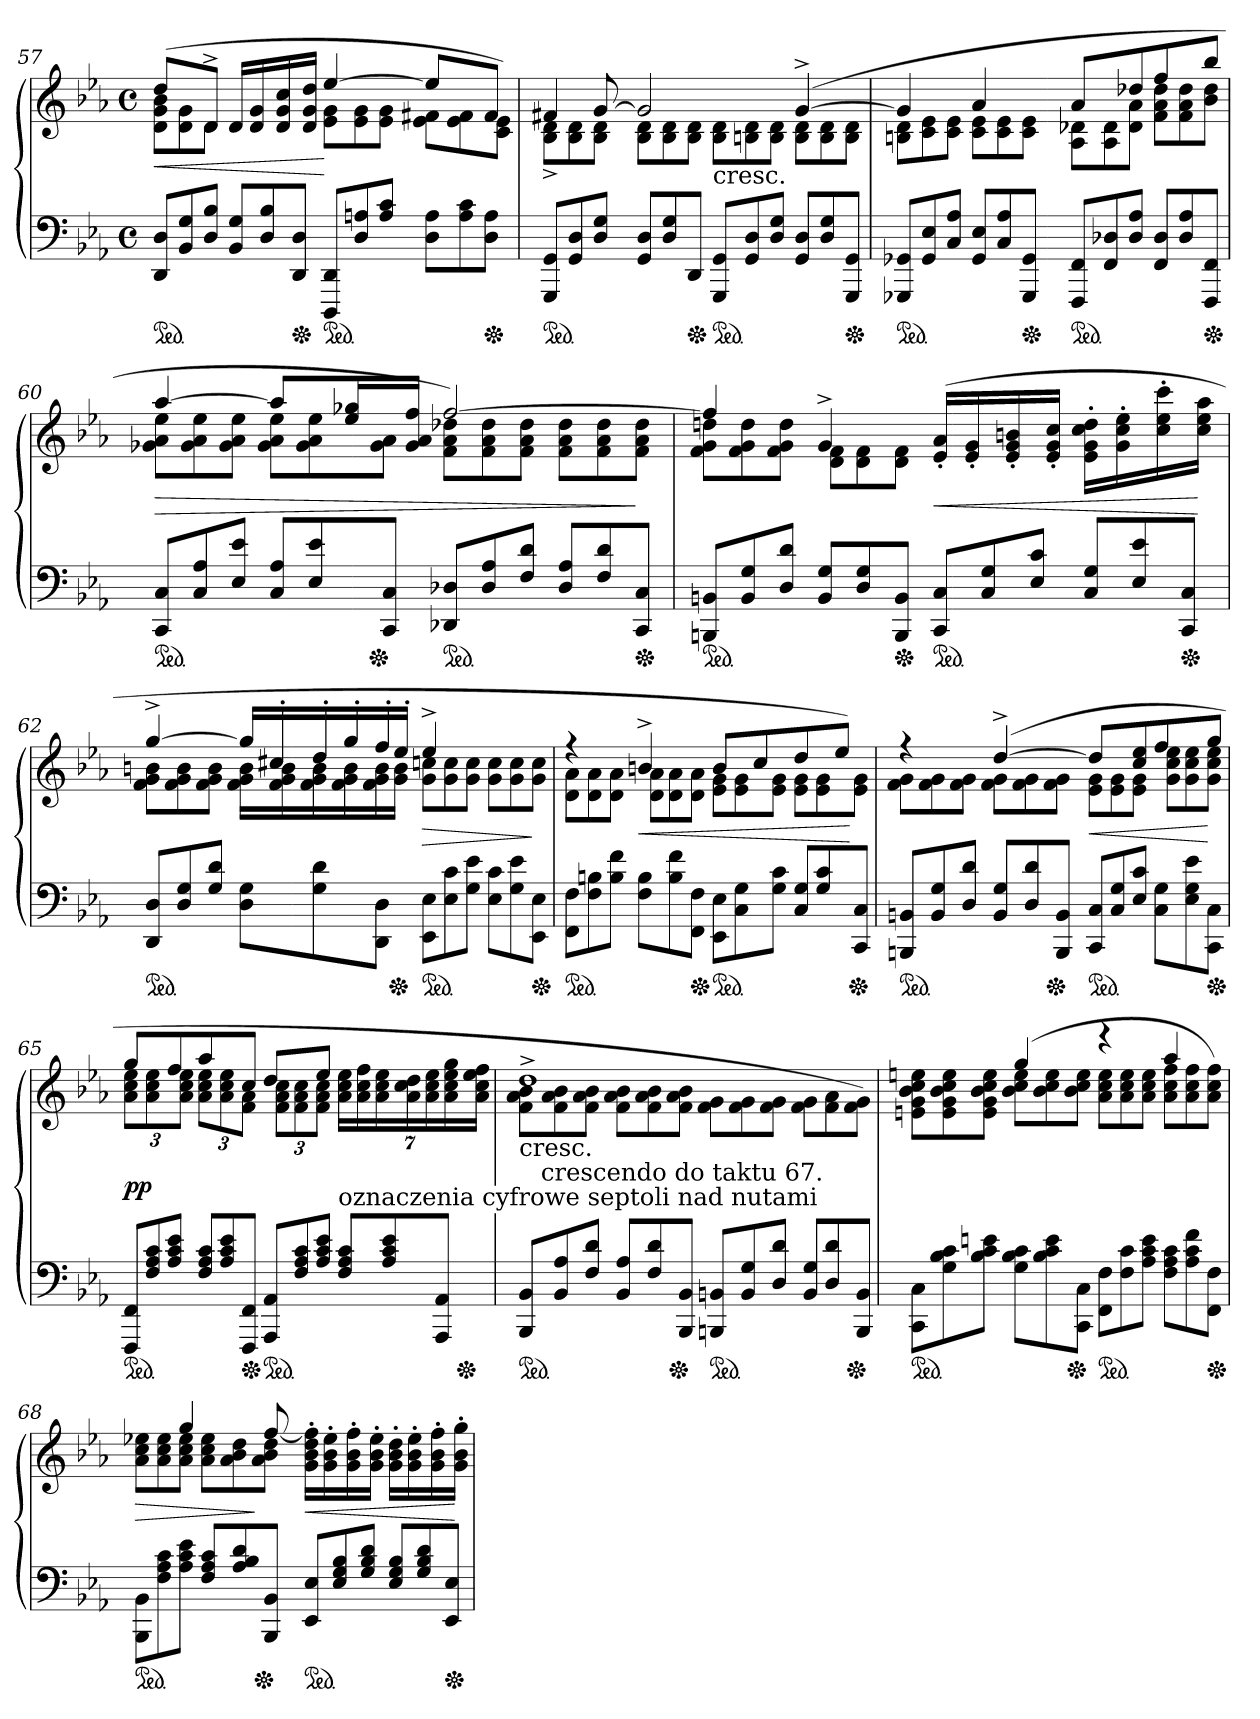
**kern	**kern	**dynam
*part1	*part1	*part1
*staff2	*staff1	*staff1/2
*clefF4	*clefG2	*
*k[b-e-a-]	*k[b-e-a-]	*
*M4/4	*M4/4	*
*met(c)	*met(c)	*
*Xtuplet	*Xtuplet	*
=57	=57	=57
*	*^	*
*ped	*	*	*
12DD\ 12D\L	(>12ddL	12d 12g 12b-L	<
12BB-/ 12G/	12rcccyy	12d 12g	.
12D 12B-J	12d^>J	12dJ	.
12BB-\ 12G\L	4rcccyy	16dLL	.
.	.	16d 16g	.
12D/ 12B-/	.	.	.
.	.	16d 16g 16cc	.
*Xped	*	*	*
12DD 12DJ	.	.	.
.	.	16d 16g 16ddJJ	.
*ped	*	*	*
12DDD\ 12DD\L	[4ee-	12e- 12gL	[
12D/ 12An/	.	12e- 12g	.
12A 12cJ	.	12e- 12gJ	.
12D 12AL	12ee-L]	12e- 12f#XL	.
12A 12c	12reeeyy	12e- 12f#	.
*Xped	*	*	*
12D 12AJ	12f#J	12c 12e-J)	.
=58	=58	=58	=58
*ped	*	*	*
12GGG/ 12GG/L	6f#X	12B-^< 12d^<L	.
12GG 12D	.	12B- 12d	.
12D 12GJ	[12g	12B- 12dJ	.
12GG\ 12D\L	2g]	12B- 12dL	.
12D/ 12G/	.	12B- 12d	.
*Xped	*	*	*
12DDJ	.	12B- 12dJ	.
!	!	!LO:TX:c:t=cresc.	!
*ped	*	*	*
12GGG\ 12GG\L	.	12B- 12dL	.
12GG 12D	.	12Bn 12d	.
12D/ 12G/J	.	12B 12dJ	.
12GG\ 12D\L	(>[4g^>	12B\ 12d\L	.
12D/ 12G/	.	12B 12d	.
*Xped	*	*	*
12GGG 12GGJ	.	12B 12dJ	.
=59	=59	=59	=59
*ped	*	*	*
12GGG-X/ 12GG-X/L	4gn]	12Bn 12dL	.
12GG- 12E-	.	12c 12e-	.
12C 12A-J	.	12c 12e-J	.
12GG-/ 12E-/L	4a-	12c 12e-L	.
12C 12A-	.	12c 12e-	.
*Xped	*	*	*
12GGG- 12GG-J	.	12c 12e-J	.
=-	=-	=-	=-
*ped	*	*	*
12FFF/ 12FF/L	12a-L	12A- 12d-XL	.
12FF 12D-X	12raayy	12A- 12d-	.
12D- 12A-J	12dd-X	12d- 12a-J	.
12FF/ 12D-/L	12ff	12f 12a- 12dd-L	.
12D- 12A-	12rcccyy	12f 12a- 12dd-	.
*Xped	*	*	*
12FFF 12FFJ	12bb-J	12b- 12dd-J	.
=60	=60	=60	=60
*ped	*	*	*
12CC 12CL	[4aa-	12g-X 12a- 12ee-L	>
12C/ 12A-/	.	12g- 12a- 12ee-	.
12E- 12e-J	.	12g- 12a- 12ee-J	.
12C/ 12A-/L	8aa-L]	12g- 12a- 12ee-L	.
12E- 12e-	.	12g- 12a- 12ee-	.
.	16ee- 16gg-XL	.	.
*Xped	*	*	*
12CC 12CJ	.	12g- 12a-J	.
.	16g- 16a- 16ffJJ	.	.
*ped	*	*	*
12DD-X/ 12D-X/L	[2ff)	12f 12a- 12dd-XL	.
12D- 12A-	.	12f 12a- 12dd-	.
12F 12dJ	.	12f 12a- 12dd-J	.
12D-/ 12A-/L	.	12f 12a- 12dd-L	.
12F 12d	.	12f 12a- 12dd-	.
*Xped	*	*	*
12CC 12CJ	.	12f 12a- 12dd-J	]
=61	=61	=61	=61
*ped	*	*	*
12BBBn/ 12BBn/L	4ff]	12f 12g 12ddnL	.
12BB 12G	.	12f 12g 12dd	.
12D 12dJ	.	12f 12g 12ddJ	.
12BB/ 12G/L	4g^>	12d 12fL	.
12D 12G	.	12d 12f	.
*Xped	*	*	*
12BBB 12BBJ	.	12d 12fJ	.
*ped	*	*	*
12CC/ 12C/L	(>16e-'</ 16a-'</LL	2rFyy	<
.	16e-'< 16g'<	.	.
12C/ 12G/	.	.	.
.	16e-'< 16g'< 16bn'<	.	.
12E-/ 12c/J	.	.	.
.	16e-'< 16g'< 16cc'<JJ	.	.
12C/ 12G/L	16e-'>\ 16g'>\ 16cc'>\ 16dd'>\LL	.	.
.	16g'> 16cc'> 16ee-'>	.	.
12E- 12e-	.	.	.
.	16cc'> 16ee-'> 16ccc'>	.	.
*Xped	*	*	*
12CC 12CJ	.	.	.
.	16cc 16ee- 16aa-JJ	.	[
=62	=62	=62	=62
*ped	*	*	*
12DD/ 12D/L	[4gg^	12f 12g 12bnL	.
12D 12G	.	12f 12g 12b	.
12G 12dJ	.	12f 12g 12bJ	.
12D 12GL	24gg/LL]	24f\ 24g\ 24b\LL	.
.	24cc#X'>	24f 24g 24b	.
12G 12d	24dd'>	24f 24g 24b	.
.	24gg'>	24f 24g 24b	.
12DD 12DJ	24ff'>	24f 24g 24b	.
*Xped	*	*	*
.	24ee-'>JJ	24g 24bJJ	.
*ped	*	*	*
12EE- 12E-L	4ee-^>	12g 12ccnL	>
12E- 12c	.	12g 12cc	.
12G 12e-J	.	12g 12ccJ	.
12E- 12cL	4rcccyy	12g\ 12cc\L	.
12G 12e-	.	12g 12cc	.
*Xped	*	*	*
12EE- 12E-J	.	12g 12ccJ	]
=63	=63	=63	=63
*ped	*	*	*
12FF 12FL	4rff	12d 12a-L	.
12F 12Bn	.	12d 12a-	.
12B 12fJ	.	12d 12a-J	.
12F 12BL	4bn^>	12d 12a-L	<
12B 12f	.	12d 12a-	.
*Xped	*	*	*
12FF 12FJ	.	12d 12a-J	.
*ped	*	*	*
12EE- 12E-L	8bL	12e- 12gL	.
12C 12G	.	12e- 12g	.
.	8cc	.	.
12G 12cJ	.	12e- 12gJ	.
12C 12GL	8dd	12e- 12gL	.
12G 12c	.	12e- 12g	.
.	8ee-J)	.	.
*Xped	*	*	*
12CC 12CJ	.	12e- 12gJ	[
=64	=64	=64	=64
*ped	*	*	*
12BBBn/ 12BBn/L	4rff	12f 12gL	.
12BB 12G	.	12f 12g	.
12D 12dJ	.	12f 12gJ	.
12BB/ 12G/L	([4dd^>	12f 12gL	.
12D 12d	.	12f 12g	.
*Xped	*	*	*
12BBB 12BBJ	.	12f 12gJ	.
=-	=-	=-	=-
*ped	*	*	*
12CC/ 12C/L	12ddL]	12e- 12gL	<
12C 12G	12rcccyy	12e- 12g	.
12E- 12cJ	12cc 12ee-	12e- 12gJ	.
12C 12GL	12ff	12g 12cc 12ee-L	.
12E- 12G 12e-	12rcccyy	12g 12cc 12ee-	.
*Xped	*	*	*
12CC 12CJ	12ggJ	12g 12cc 12ee-J	[
=65	=65	=65	=65
*ped	*	*	*
12FFF 12FFL	12gg/L	12a- 12cc 12ee-L	pp
12F/ 12A-/ 12c/	12reeeyy	12a- 12cc 12ee-	.
12A- 12c 12e-J	12ff	12a- 12cc 12ee-J	.
12F/ 12A-/ 12c/L	12aa-	12a- 12cc 12ee-L	.
12A- 12c 12e-	12rcccyy	12a- 12cc 12ee-	.
*Xped	*	*	*
12FFF 12FFJ	12ccJ	12f 12a-J	.
*ped	*	*	*
12AAA-/ 12AA-/L	12ddL	12f 12a- 12ccL	.
12F/ 12A-/ 12c/	12raayy	12f 12a- 12cc	.
12A- 12c 12e-J	12ee-J	12f 12a- 12ccJ	.
*	*tuplet	*	*
!LO:TX:a:t=oznaczenia cyfrowe septoli nad nutami	!	!	!
12F/ 12A-/ 12c/L	28a-\ 28cc\ 28ee-\LL	4reyy	.
.	28a- 28cc 28ff	.	.
.	28a- 28cc 28ee-	.	.
12A- 12c 12e-	.	.	.
.	28a- 28cc 28dd	.	.
.	28a- 28cc 28ee-	.	.
12AAA- 12AA-J	.	.	.
.	28a- 28cc 28ee- 28gg	.	.
*Xped	*	*	*
.	28a- 28cc 28ee- 28ffJJ	.	.
=66	=66	=66	=66
*	*	*Xtuplet	*
!	!LO:TX:c:t=cresc.	!	!
*ped	*	*	*
12BBB-/ 12BB-/L	1dd^>	12f 12a- 12b-L	.
!LO:TX:a:t=crescendo do taktu 67.	!	!	!
12BB- 12A-	.	12f 12a- 12b-	.
12F 12dJ	.	12f 12a- 12b-J	.
12BB-/ 12A-/L	.	12f 12a- 12b-L	.
12F 12d	.	12f 12a- 12b-	.
*Xped	*	*	*
12BBB- 12BB-J	.	12f 12a- 12b-J	.
*ped	*	*	*
12BBBn/ 12BBn/L	.	12f 12gL	.
12BB 12G	.	12f 12g	.
12D 12dJ	.	12f 12gJ	.
12BB/ 12G/L	.	12f 12gL	.
12D 12d	.	12f 12a-	.
*Xped	*	*	*
12BBB 12BBJ	.	12f 12gJ)	.
=67	=67	=67	=67
*ped	*	*	*
12CC 12CL	4reeeyy	12en\ 12g\ 12b-\ 12cc\ 12een\L	.
12G 12B- 12c	.	12e 12g 12b- 12cc 12ee	.
12B- 12c 12enJ	.	12e 12g 12b- 12cc 12eeJ	.
12G 12B- 12cL	(>4gg	12b- 12cc 12eeL	.
12B- 12c 12e	.	12b- 12cc 12ee	.
*Xped	*	*	*
12CC 12CJ	.	12b- 12cc 12eeJ	.
*ped	*	*	*
12FF 12FL	4reee	12a- 12cc 12eeL	.
12F 12c	.	12a- 12cc 12ee	.
12A- 12c 12eJ	.	12a- 12cc 12eeJ	.
12F 12A- 12cL	4aa-	12a- 12cc 12ffL	.
12A- 12c 12f	.	12a- 12cc 12ff	.
*Xped	*	*	*
12FF 12FJ	.	12a- 12cc 12ffJ)	.
=68	=68	=68	=68
*ped	*	*	*
12BBB- 12BB-L	12a-\ 12cc\ 12ee-X\L	6rcccyy	>
12F 12A- 12c	12a- 12cc 12ee-	.	.
12A- 12c 12e-J	12a- 12cc 12ee-J	6gg/	.
12F/ 12A-/ 12c/L	12a-\ 12cc\ 12ee-\L	.	.
12A- 12B- 12d	12a- 12b- 12dd	12rcccyy	.
*Xped	*	*	*
12BBB- 12BB-J	12a- 12b- 12ddJ	[12ff/	]
*ped	*	*	*
12EE-/ 12E-/L	2rgggyy	16g'>\ 16b-'>\ 16dd'>\ 16ff]'>\LL	<
.	.	16g'> 16b-'> 16ee-'>	.
12E- 12G 12B-	.	.	.
.	.	16g'> 16b-'> 16ff'>	.
12G 12B- 12dJ	.	.	.
.	.	16g'> 16b-'> 16ee-'>JJ	.
12E-/ 12G/ 12B-/L	.	16g'>\ 16b-'>\ 16dd'>\LL	.
.	.	16g'> 16b-'> 16ee-'>	.
12G 12B- 12d	.	.	.
.	.	16g'> 16b-'> 16ff'>	.
*Xped	*	*	*
12EE- 12E-J	.	.	.
.	.	16g'> 16b-'> 16gg'>JJ	[
*	*v	*v	*
=	=	=
*-	*-	*-
